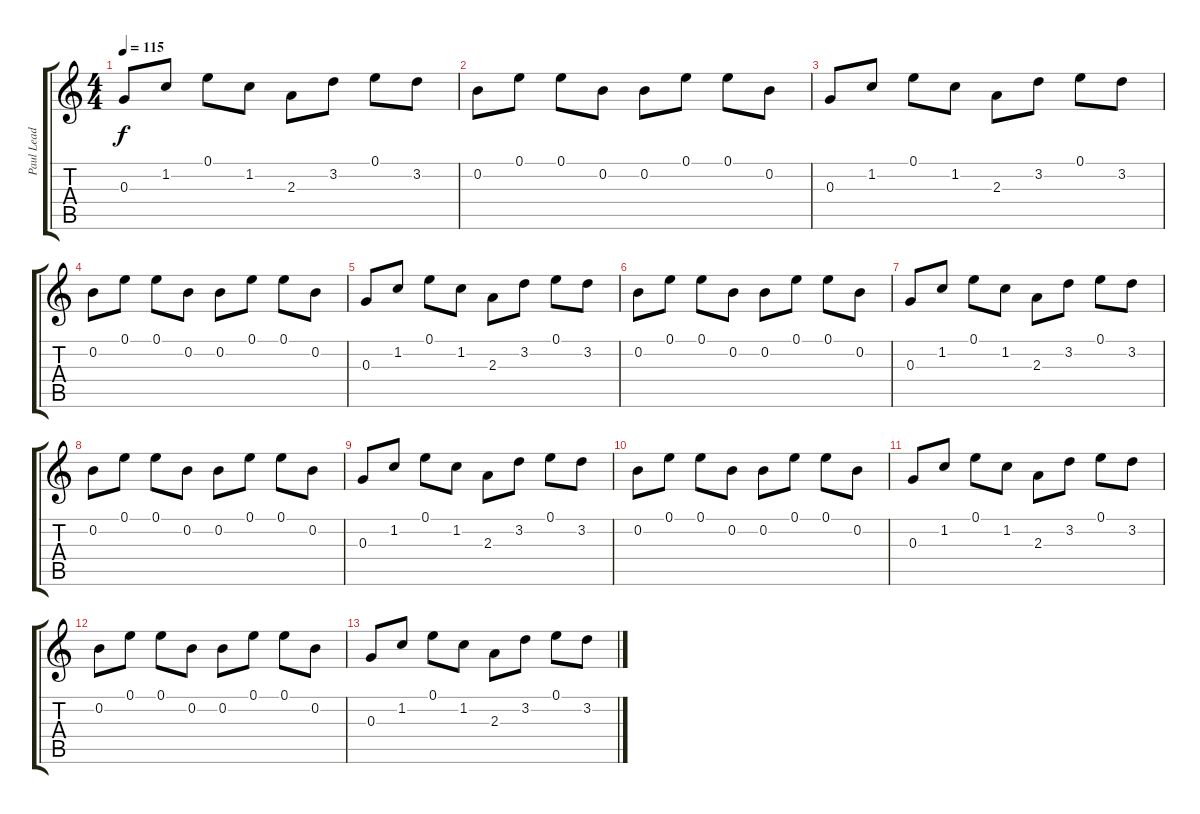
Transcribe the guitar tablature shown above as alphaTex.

\track ("Paul Lead" "Paul Lead") {instrument distortionguitar}
\staff {score tabs}
\tuning (E4 B3 G3 D3 A2 E2) {hide}
\ts (4 4)
\tempo 115
\clef g2
\ks c
0.3.8{dy f} 1.2.8 0.1.8 1.2.8 2.3.8 3.2.8 0.1.8 3.2.8 |
0.2.8 0.1.8 0.1.8 0.2.8 0.2.8 0.1.8 0.1.8 0.2.8 |
0.3.8 1.2.8 0.1.8 1.2.8 2.3.8 3.2.8 0.1.8 3.2.8 |
0.2.8 0.1.8 0.1.8 0.2.8 0.2.8 0.1.8 0.1.8 0.2.8 |
0.3.8 1.2.8 0.1.8 1.2.8 2.3.8 3.2.8 0.1.8 3.2.8 |
0.2.8 0.1.8 0.1.8 0.2.8 0.2.8 0.1.8 0.1.8 0.2.8 |
0.3.8 1.2.8 0.1.8 1.2.8 2.3.8 3.2.8 0.1.8 3.2.8 |
0.2.8 0.1.8 0.1.8 0.2.8 0.2.8 0.1.8 0.1.8 0.2.8 |
0.3.8 1.2.8 0.1.8 1.2.8 2.3.8 3.2.8 0.1.8 3.2.8 |
0.2.8 0.1.8 0.1.8 0.2.8 0.2.8 0.1.8 0.1.8 0.2.8 |
0.3.8 1.2.8 0.1.8 1.2.8 2.3.8 3.2.8 0.1.8 3.2.8 |
0.2.8 0.1.8 0.1.8 0.2.8 0.2.8 0.1.8 0.1.8 0.2.8 |
0.3.8 1.2.8 0.1.8 1.2.8 2.3.8 3.2.8 0.1.8 3.2.8
